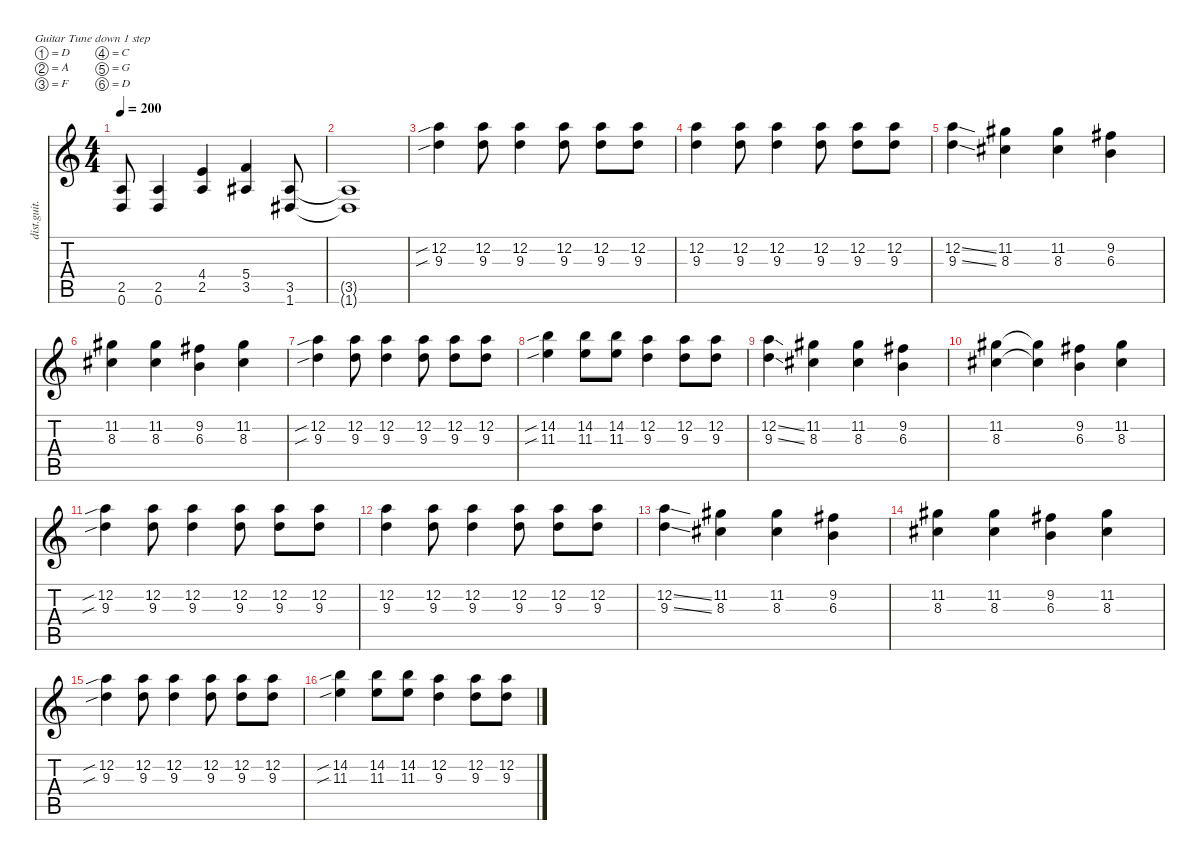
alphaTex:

\defaultSystemsLayout 4
\hideDynamics
\bracketExtendMode nobrackets
\track ("Gitara 2" "dist.guit.") {instrument distortionguitar}
\staff {score tabs}
\tuning (D4 A3 F3 C3 G2 D2)
\ts (4 4)
\tempo 200
\clef g2
\ks c
(2.5 0.6).8{dy f} (2.5 0.6).4 (4.4 2.5).4 (5.4 3.5{acc #}).4 (3.5{acc #} 1.6{acc #}).8 |
(3.5{t acc #} 1.6{t acc #}).1 |
(12.2{sib} 9.3{sib}).4 (12.2 9.3).8 (12.2 9.3).4 (12.2 9.3).8 (12.2 9.3).8 (12.2 9.3).8 |
(12.2 9.3).4 (12.2 9.3).8 (12.2 9.3).4 (12.2 9.3).8 (12.2 9.3).8 (12.2 9.3).8 |
(12.2{ss} 9.3{ss}).4 (11.2{acc #} 8.3{acc #}).4 (11.2{acc #} 8.3{acc #}).4 (9.2{acc #} 6.3).4 |
(11.2{acc #} 8.3{acc #}).4 (11.2{acc #} 8.3{acc #}).4 (9.2{acc #} 6.3).4 (11.2{acc #} 8.3{acc #}).4 |
(12.2{sib} 9.3{sib}).4 (12.2 9.3).8 (12.2 9.3).4 (12.2 9.3).8 (12.2 9.3).8 (12.2 9.3).8 |
(14.2{sib} 11.3{sib}).4 (14.2 11.3).8 (14.2 11.3).8 (12.2 9.3).4 (12.2 9.3).8 (12.2 9.3).8 |
(12.2{ss} 9.3{ss}).4 (11.2{acc #} 8.3{acc #}).4 (11.2{acc #} 8.3{acc #}).4 (9.2{acc #} 6.3).4 |
(11.2{acc #} 8.3{acc #}).4 (11.2{t acc #} 8.3{t acc #}).4 (9.2{acc #} 6.3).4 (11.2{acc #} 8.3{acc #}).4 |
(12.2{sib} 9.3{sib}).4 (12.2 9.3).8 (12.2 9.3).4 (12.2 9.3).8 (12.2 9.3).8 (12.2 9.3).8 |
(12.2 9.3).4 (12.2 9.3).8 (12.2 9.3).4 (12.2 9.3).8 (12.2 9.3).8 (12.2 9.3).8 |
(12.2{ss} 9.3{ss}).4 (11.2{acc #} 8.3{acc #}).4 (11.2{acc #} 8.3{acc #}).4 (9.2{acc #} 6.3).4 |
(11.2{acc #} 8.3{acc #}).4 (11.2{acc #} 8.3{acc #}).4 (9.2{acc #} 6.3).4 (11.2{acc #} 8.3{acc #}).4 |
(12.2{sib} 9.3{sib}).4 (12.2 9.3).8 (12.2 9.3).4 (12.2 9.3).8 (12.2 9.3).8 (12.2 9.3).8 |
(14.2{sib} 11.3{sib}).4 (14.2 11.3).8 (14.2 11.3).8 (12.2 9.3).4 (12.2 9.3).8 (12.2 9.3).8
